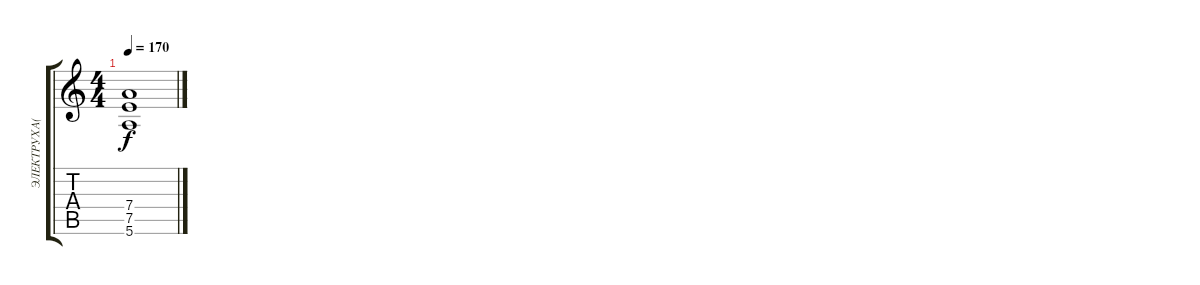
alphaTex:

\track ("ЭЛЕКТРУХА(ВИНТ)" "ЭЛЕКТРУХА(") {instrument distortionguitar}
\staff {score tabs}
\tuning (E4 B3 G3 D3 A2 E2) {hide}
\ts (4 4)
\tempo 170
\clef g2
\ks c
(7.4 7.5 5.6).1{dy f}
